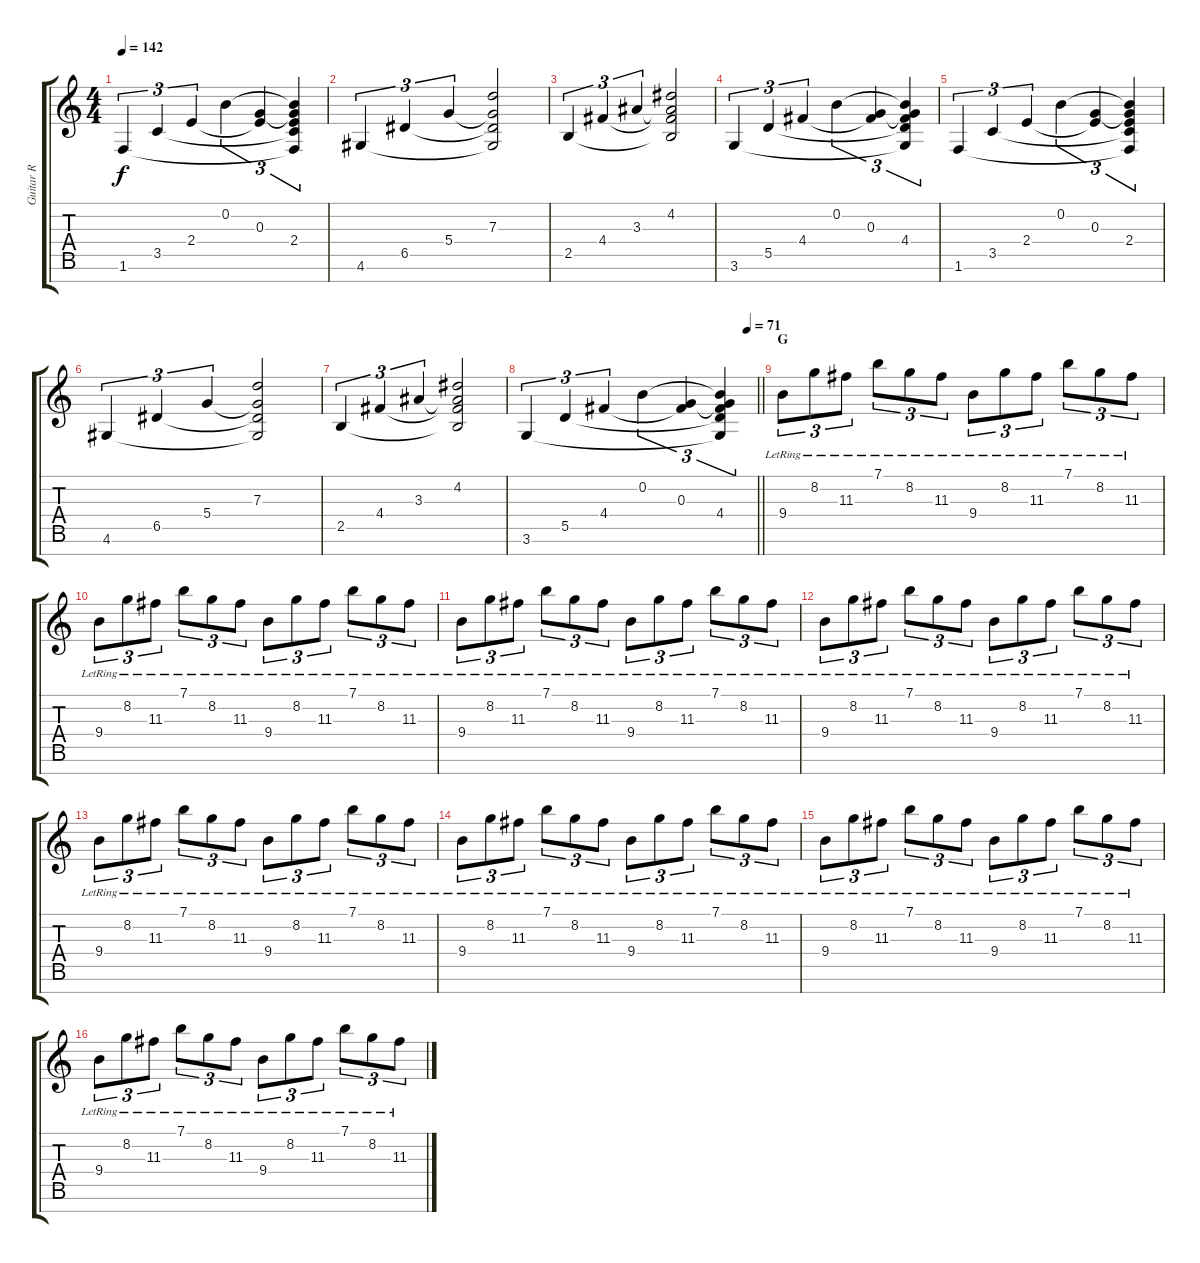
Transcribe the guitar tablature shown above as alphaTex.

\track ("Guitar R" "Guitar R") {instrument overdrivenguitar}
\staff {score tabs}
\tuning (E4 B3 G3 D3 A2 E2 B1) {hide}
\ts (4 4)
\tempo 142
\clef g2
\ks c
1.6.4{tu (3 2) dy f} 3.5.4{tu (3 2)} 2.4.4{tu (3 2)} 0.2.4{tu (3 2)} (0.3 2.4{t}).4{tu (3 2)} (0.2{t} 0.3{t} 2.4 3.5{t} 1.6{t}).4{tu (3 2)} |
4.6.4{tu (3 2)} 6.5.4{tu (3 2)} 5.4.4{tu (3 2)} (7.3 5.4{t} 6.5{t} 4.6{t}).2 |
2.5.4{tu (3 2)} 4.4.4{tu (3 2)} 3.3.4{tu (3 2)} (4.2 3.3{t} 4.4{t} 2.5{t}).2 |
3.6.4{tu (3 2)} 5.5.4{tu (3 2)} 4.4.4{tu (3 2)} 0.2.4{tu (3 2)} (0.3 4.4{t}).4{tu (3 2)} (0.2{t} 0.3{t} 4.4 5.5{t} 3.6{t}).4{tu (3 2)} |
1.6.4{tu (3 2)} 3.5.4{tu (3 2)} 2.4.4{tu (3 2)} 0.2.4{tu (3 2)} (0.3 2.4{t}).4{tu (3 2)} (0.2{t} 0.3{t} 2.4 3.5{t} 1.6{t}).4{tu (3 2)} |
4.6.4{tu (3 2)} 6.5.4{tu (3 2)} 5.4.4{tu (3 2)} (7.3 5.4{t} 6.5{t} 4.6{t}).2 |
2.5.4{tu (3 2)} 4.4.4{tu (3 2)} 3.3.4{tu (3 2)} (4.2 3.3{t} 4.4{t} 2.5{t}).2 |
\tempo (71 0.9583333333333334)
\barLineRight lightlight
3.6.4{tu (3 2)} 5.5.4{tu (3 2)} 4.4.4{tu (3 2)} 0.2.4{tu (3 2)} (0.3 4.4{t}).4{tu (3 2)} (0.2{t} 0.3{t} 4.4 5.5{t} 3.6{t}).4{tu (3 2)} |
\section ("" "G")
9.4{lr}.8{tu (3 2) volume 8 instrument acousticguitarsteel} 8.2{lr}.8{tu (3 2)} 11.3{lr}.8{tu (3 2)} 7.1{lr}.8{tu (3 2)} 8.2{lr}.8{tu (3 2)} 11.3{lr}.8{tu (3 2)} 9.4{lr}.8{tu (3 2)} 8.2{lr}.8{tu (3 2)} 11.3{lr}.8{tu (3 2)} 7.1{lr}.8{tu (3 2)} 8.2{lr}.8{tu (3 2)} 11.3{lr}.8{tu (3 2)} |
9.4{lr}.8{tu (3 2)} 8.2{lr}.8{tu (3 2)} 11.3{lr}.8{tu (3 2)} 7.1{lr}.8{tu (3 2)} 8.2{lr}.8{tu (3 2)} 11.3{lr}.8{tu (3 2)} 9.4{lr}.8{tu (3 2)} 8.2{lr}.8{tu (3 2)} 11.3{lr}.8{tu (3 2)} 7.1{lr}.8{tu (3 2)} 8.2{lr}.8{tu (3 2)} 11.3{lr}.8{tu (3 2)} |
9.4{lr}.8{tu (3 2)} 8.2{lr}.8{tu (3 2)} 11.3{lr}.8{tu (3 2)} 7.1{lr}.8{tu (3 2)} 8.2{lr}.8{tu (3 2)} 11.3{lr}.8{tu (3 2)} 9.4{lr}.8{tu (3 2)} 8.2{lr}.8{tu (3 2)} 11.3{lr}.8{tu (3 2)} 7.1{lr}.8{tu (3 2)} 8.2{lr}.8{tu (3 2)} 11.3{lr}.8{tu (3 2)} |
9.4{lr}.8{tu (3 2)} 8.2{lr}.8{tu (3 2)} 11.3{lr}.8{tu (3 2)} 7.1{lr}.8{tu (3 2)} 8.2{lr}.8{tu (3 2)} 11.3{lr}.8{tu (3 2)} 9.4{lr}.8{tu (3 2)} 8.2{lr}.8{tu (3 2)} 11.3{lr}.8{tu (3 2)} 7.1{lr}.8{tu (3 2)} 8.2{lr}.8{tu (3 2)} 11.3{lr}.8{tu (3 2)} |
9.4{lr}.8{tu (3 2)} 8.2{lr}.8{tu (3 2)} 11.3{lr}.8{tu (3 2)} 7.1{lr}.8{tu (3 2)} 8.2{lr}.8{tu (3 2)} 11.3{lr}.8{tu (3 2)} 9.4{lr}.8{tu (3 2)} 8.2{lr}.8{tu (3 2)} 11.3{lr}.8{tu (3 2)} 7.1{lr}.8{tu (3 2)} 8.2{lr}.8{tu (3 2)} 11.3{lr}.8{tu (3 2)} |
9.4{lr}.8{tu (3 2)} 8.2{lr}.8{tu (3 2)} 11.3{lr}.8{tu (3 2)} 7.1{lr}.8{tu (3 2)} 8.2{lr}.8{tu (3 2)} 11.3{lr}.8{tu (3 2)} 9.4{lr}.8{tu (3 2)} 8.2{lr}.8{tu (3 2)} 11.3{lr}.8{tu (3 2)} 7.1{lr}.8{tu (3 2)} 8.2{lr}.8{tu (3 2)} 11.3{lr}.8{tu (3 2)} |
9.4{lr}.8{tu (3 2)} 8.2{lr}.8{tu (3 2)} 11.3{lr}.8{tu (3 2)} 7.1{lr}.8{tu (3 2)} 8.2{lr}.8{tu (3 2)} 11.3{lr}.8{tu (3 2)} 9.4{lr}.8{tu (3 2)} 8.2{lr}.8{tu (3 2)} 11.3{lr}.8{tu (3 2)} 7.1{lr}.8{tu (3 2)} 8.2{lr}.8{tu (3 2)} 11.3{lr}.8{tu (3 2)} |
9.4{lr}.8{tu (3 2)} 8.2{lr}.8{tu (3 2)} 11.3{lr}.8{tu (3 2)} 7.1{lr}.8{tu (3 2)} 8.2{lr}.8{tu (3 2)} 11.3{lr}.8{tu (3 2)} 9.4{lr}.8{tu (3 2)} 8.2{lr}.8{tu (3 2)} 11.3{lr}.8{tu (3 2)} 7.1{lr}.8{tu (3 2)} 8.2{lr}.8{tu (3 2)} 11.3{lr}.8{tu (3 2)}
